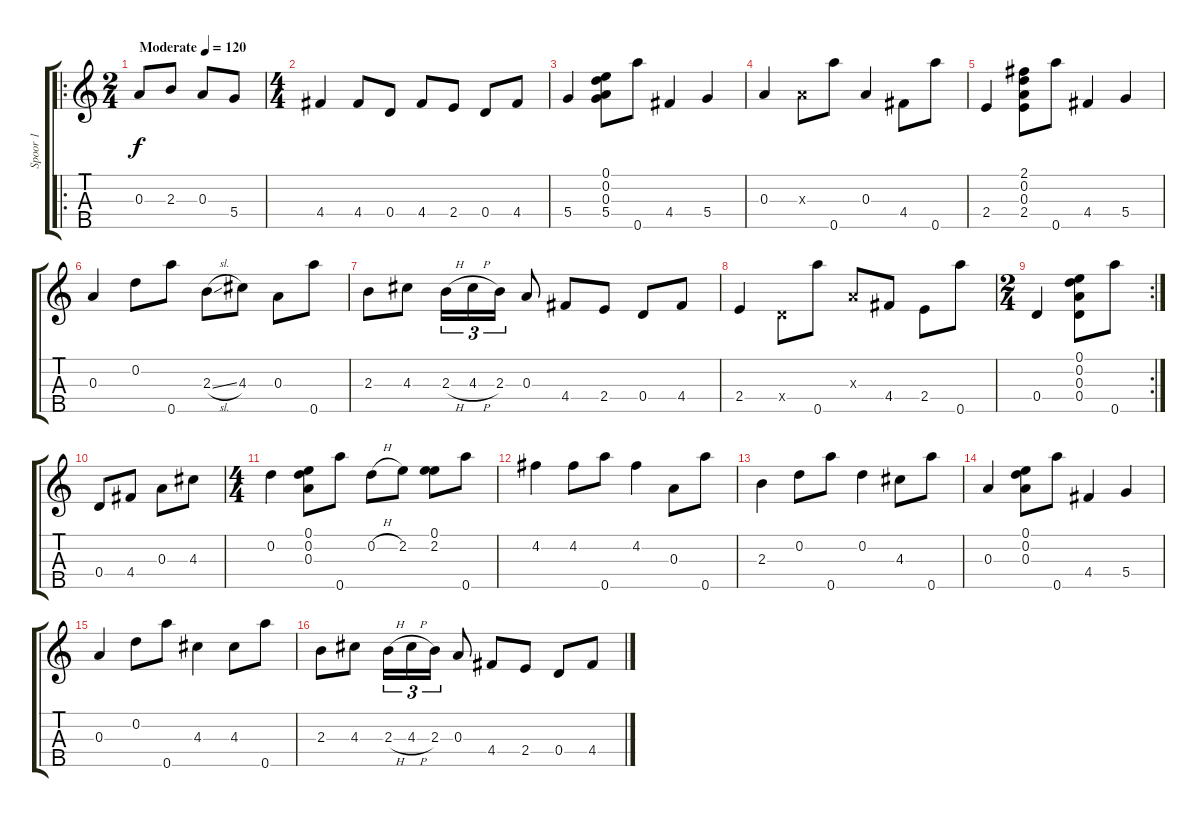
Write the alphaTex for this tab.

\track ("Spoor 1" "Spoor 1") {instrument banjo}
\staff {score tabs}
\tuning (E4 D4 A3 D3 A4) {hide}
\displaytranspose 12
\ro
\ts (2 4)
\tempo (120 "Moderate")
\clef g2
\ks c
0.3.8{dy f instrument banjo} 2.3.8 0.3.8 5.4.8 |
\ts (4 4)
4.4.4 4.4.8 0.4.8 4.4.8 2.4.8 0.4.8 4.4.8 |
5.4.4 (0.1 0.2 0.3 5.4).8 0.5.8 4.4.4 5.4.4 |
0.3.4 0.3{x}.8 0.5.8 0.3.4 4.4.8 0.5.8 |
2.4.4 (2.1 0.2 0.3 2.4).8 0.5.8 4.4.4 5.4.4 |
0.3.4 0.2.8 0.5.8 2.3{sl}.8 4.3.8 0.3.8 0.5.8 |
2.3.8 4.3.8 2.3{h}.16{tu (3 2)} 4.3{h}.16{tu (3 2)} 2.3.16{tu (3 2)} 0.3.8 4.4.8 2.4.8 0.4.8 4.4.8 |
2.4.4 0.4{x}.8 0.5.8 0.3{x}.8 4.4.8 2.4.8 0.5.8 |
\rc 2
\ts (2 4)
0.4.4 (0.1 0.2 0.3 0.4).8 0.5.8 |
0.4.8 4.4.8 0.3.8 4.3.8 |
\ts (4 4)
0.2.4 (0.1 0.2 0.3).8 0.5.8 0.2{h}.8 2.2.8 (0.1 2.2).8 0.5.8 |
4.2.4 4.2.8 0.5.8 4.2.4 0.3.8 0.5.8 |
2.3.4 0.2.8 0.5.8 0.2.4 4.3.8 0.5.8 |
0.3.4 (0.1 0.2 0.3).8 0.5.8 4.4.4 5.4.4 |
0.3.4 0.2.8 0.5.8 4.3.4 4.3.8 0.5.8 |
2.3.8 4.3.8 2.3{h}.16{tu (3 2)} 4.3{h}.16{tu (3 2)} 2.3.16{tu (3 2)} 0.3.8 4.4.8 2.4.8 0.4.8 4.4.8
